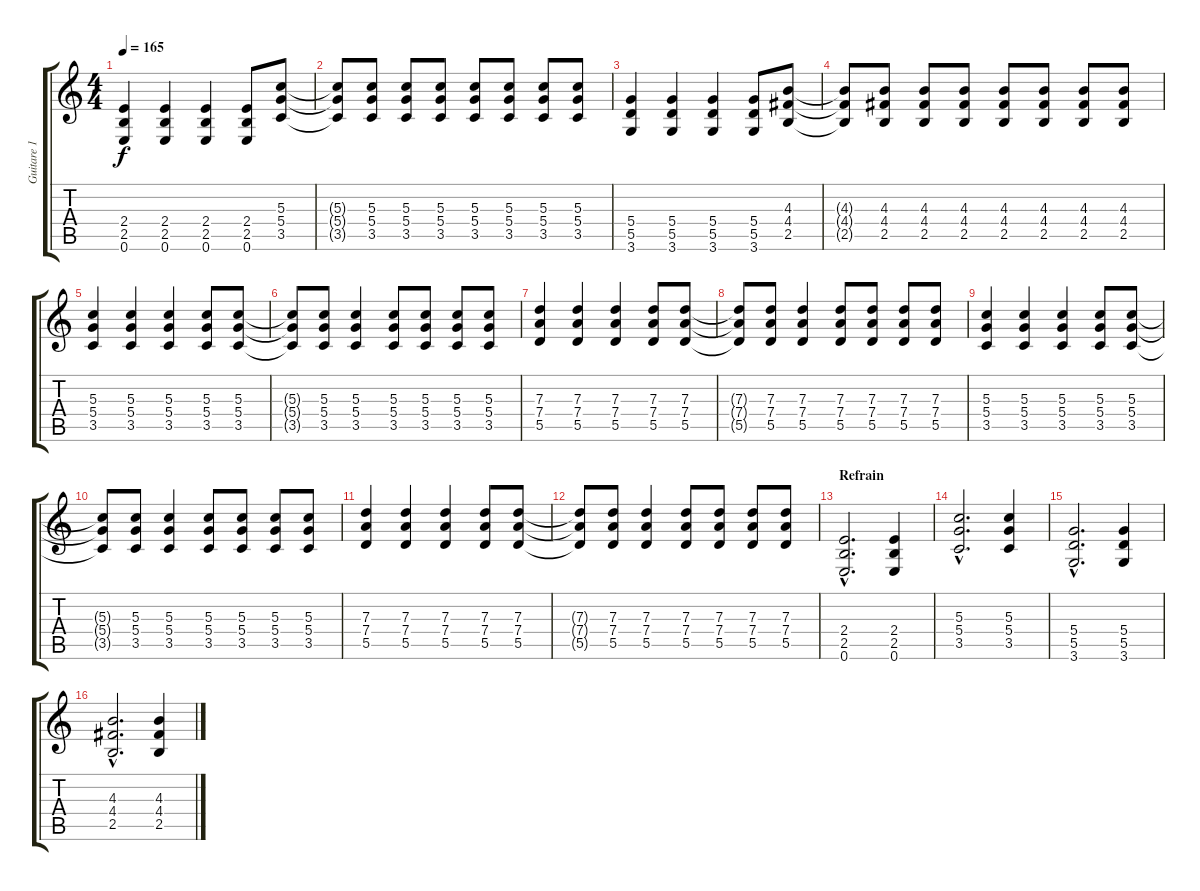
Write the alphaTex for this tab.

\track ("Guitare 1" "Guitare 1") {instrument distortionguitar}
\staff {score tabs}
\tuning (E4 B3 G3 D3 A2 E2) {hide}
\ts (4 4)
\tempo 165
\clef g2
\ks c
(2.4 2.5 0.6).4{dy f} (2.4 2.5 0.6).4 (2.4 2.5 0.6).4 (2.4 2.5 0.6).8 (5.3 5.4 3.5).8 |
(5.3{t} 5.4{t} 3.5{t}).8 (5.3 5.4 3.5).8 (5.3 5.4 3.5).8 (5.3 5.4 3.5).8 (5.3 5.4 3.5).8 (5.3 5.4 3.5).8 (5.3 5.4 3.5).8 (5.3 5.4 3.5).8 |
(5.4 5.5 3.6).4 (5.4 5.5 3.6).4 (5.4 5.5 3.6).4 (5.4 5.5 3.6).8 (4.3 4.4 2.5).8 |
(4.3{t} 4.4{t} 2.5{t}).8 (4.3 4.4 2.5).8 (4.3 4.4 2.5).8 (4.3 4.4 2.5).8 (4.3 4.4 2.5).8 (4.3 4.4 2.5).8 (4.3 4.4 2.5).8 (4.3 4.4 2.5).8 |
(5.3 5.4 3.5).4 (5.3 5.4 3.5).4 (5.3 5.4 3.5).4 (5.3 5.4 3.5).8 (5.3 5.4 3.5).8 |
(5.3{t} 5.4{t} 3.5{t}).8 (5.3 5.4 3.5).8 (5.3 5.4 3.5).4 (5.3 5.4 3.5).8 (5.3 5.4 3.5).8 (5.3 5.4 3.5).8 (5.3 5.4 3.5).8 |
(7.3 7.4 5.5).4 (7.3 7.4 5.5).4 (7.3 7.4 5.5).4 (7.3 7.4 5.5).8 (7.3 7.4 5.5).8 |
(7.3{t} 7.4{t} 5.5{t}).8 (7.3 7.4 5.5).8 (7.3 7.4 5.5).4 (7.3 7.4 5.5).8 (7.3 7.4 5.5).8 (7.3 7.4 5.5).8 (7.3 7.4 5.5).8 |
(5.3 5.4 3.5).4 (5.3 5.4 3.5).4 (5.3 5.4 3.5).4 (5.3 5.4 3.5).8 (5.3 5.4 3.5).8 |
(5.3{t} 5.4{t} 3.5{t}).8 (5.3 5.4 3.5).8 (5.3 5.4 3.5).4 (5.3 5.4 3.5).8 (5.3 5.4 3.5).8 (5.3 5.4 3.5).8 (5.3 5.4 3.5).8 |
(7.3 7.4 5.5).4 (7.3 7.4 5.5).4 (7.3 7.4 5.5).4 (7.3 7.4 5.5).8 (7.3 7.4 5.5).8 |
(7.3{t} 7.4{t} 5.5{t}).8 (7.3 7.4 5.5).8 (7.3 7.4 5.5).4 (7.3 7.4 5.5).8 (7.3 7.4 5.5).8 (7.3 7.4 5.5).8 (7.3 7.4 5.5).8 |
\section ("" "Refrain")
(2.4{hac} 2.5{hac} 0.6{hac}).2{d volume 13} (2.4 2.5 0.6).4 |
(5.3{hac} 5.4{hac} 3.5{hac}).2{d} (5.3 5.4 3.5).4 |
(5.4{hac} 5.5{hac} 3.6{hac}).2{d} (5.4 5.5 3.6).4 |
(4.3{hac} 4.4{hac} 2.5{hac}).2{d} (4.3 4.4 2.5).4
